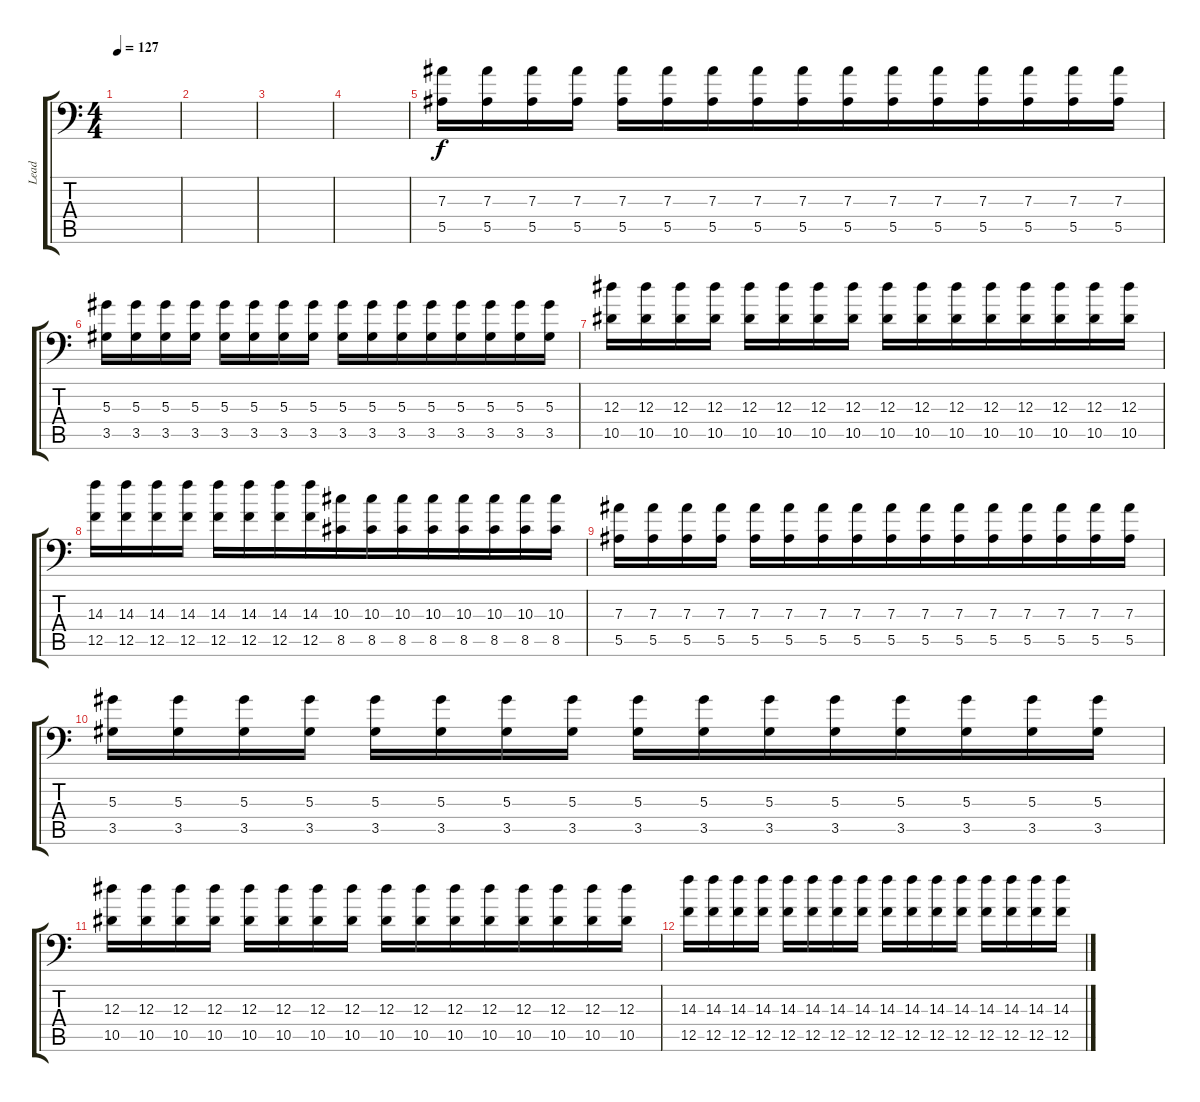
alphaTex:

\track ("Lead" "Lead") {instrument distortionguitar}
\staff {score tabs}
\tuning (C4 G3 Eb3 Bb2 F2 Bb1) {hide}
\ts (4 4)
\tempo 127
\clef f4
\ks c
|
|
|
|
(7.3 5.5).16 (7.3 5.5).16 (7.3 5.5).16{beam merge} (7.3 5.5).16 (7.3 5.5).16{beam merge} (7.3 5.5).16{beam merge} (7.3 5.5).16 (7.3 5.5).16{beam merge} (7.3 5.5).16 (7.3 5.5).16 (7.3 5.5).16 (7.3 5.5).16{beam merge} (7.3 5.5).16 (7.3 5.5).16{beam merge} (7.3 5.5).16{beam merge} (7.3 5.5).16 |
(5.3 3.5).16 (5.3 3.5).16 (5.3 3.5).16 (5.3 3.5).16 (5.3 3.5).16 (5.3 3.5).16 (5.3 3.5).16 (5.3 3.5).16 (5.3 3.5).16 (5.3 3.5).16 (5.3 3.5).16 (5.3 3.5).16{beam merge} (5.3 3.5).16{beam merge} (5.3 3.5).16{beam merge} (5.3 3.5).16 (5.3 3.5).16 |
(12.3 10.5).16 (12.3 10.5).16 (12.3 10.5).16 (12.3 10.5).16 (12.3 10.5).16{beam merge} (12.3 10.5).16{beam merge} (12.3 10.5).16{beam merge} (12.3 10.5).16 (12.3 10.5).16{beam merge} (12.3 10.5).16 (12.3 10.5).16{beam merge} (12.3 10.5).16{beam merge} (12.3 10.5).16 (12.3 10.5).16 (12.3 10.5).16{beam merge} (12.3 10.5).16 |
(14.3 12.5).16{beam merge} (14.3 12.5).16 (14.3 12.5).16 (14.3 12.5).16 (14.3 12.5).16{beam merge} (14.3 12.5).16 (14.3 12.5).16{beam merge} (14.3 12.5).16{beam merge} (10.3 8.5).16 (10.3 8.5).16{beam merge} (10.3 8.5).16{beam merge} (10.3 8.5).16{beam merge} (10.3 8.5).16 (10.3 8.5).16{beam merge} (10.3 8.5).16 (10.3 8.5).16 |
(7.3 5.5).16 (7.3 5.5).16 (7.3 5.5).16{beam merge} (7.3 5.5).16 (7.3 5.5).16{beam merge} (7.3 5.5).16{beam merge} (7.3 5.5).16 (7.3 5.5).16{beam merge} (7.3 5.5).16 (7.3 5.5).16 (7.3 5.5).16 (7.3 5.5).16{beam merge} (7.3 5.5).16 (7.3 5.5).16{beam merge} (7.3 5.5).16{beam merge} (7.3 5.5).16 |
(5.3 3.5).16 (5.3 3.5).16 (5.3 3.5).16 (5.3 3.5).16 (5.3 3.5).16 (5.3 3.5).16 (5.3 3.5).16 (5.3 3.5).16 (5.3 3.5).16 (5.3 3.5).16 (5.3 3.5).16 (5.3 3.5).16{beam merge} (5.3 3.5).16{beam merge} (5.3 3.5).16{beam merge} (5.3 3.5).16 (5.3 3.5).16 |
(12.3 10.5).16 (12.3 10.5).16 (12.3 10.5).16 (12.3 10.5).16 (12.3 10.5).16{beam merge} (12.3 10.5).16{beam merge} (12.3 10.5).16{beam merge} (12.3 10.5).16 (12.3 10.5).16{beam merge} (12.3 10.5).16 (12.3 10.5).16{beam merge} (12.3 10.5).16{beam merge} (12.3 10.5).16 (12.3 10.5).16 (12.3 10.5).16{beam merge} (12.3 10.5).16 |
(14.3 12.5).16{beam merge} (14.3 12.5).16 (14.3 12.5).16 (14.3 12.5).16 (14.3 12.5).16{beam merge} (14.3 12.5).16 (14.3 12.5).16{beam merge} (14.3 12.5).16 (14.3 12.5).16{beam merge} (14.3 12.5).16 (14.3 12.5).16 (14.3 12.5).16 (14.3 12.5).16{beam merge} (14.3 12.5).16 (14.3 12.5).16{beam merge} (14.3 12.5).16
